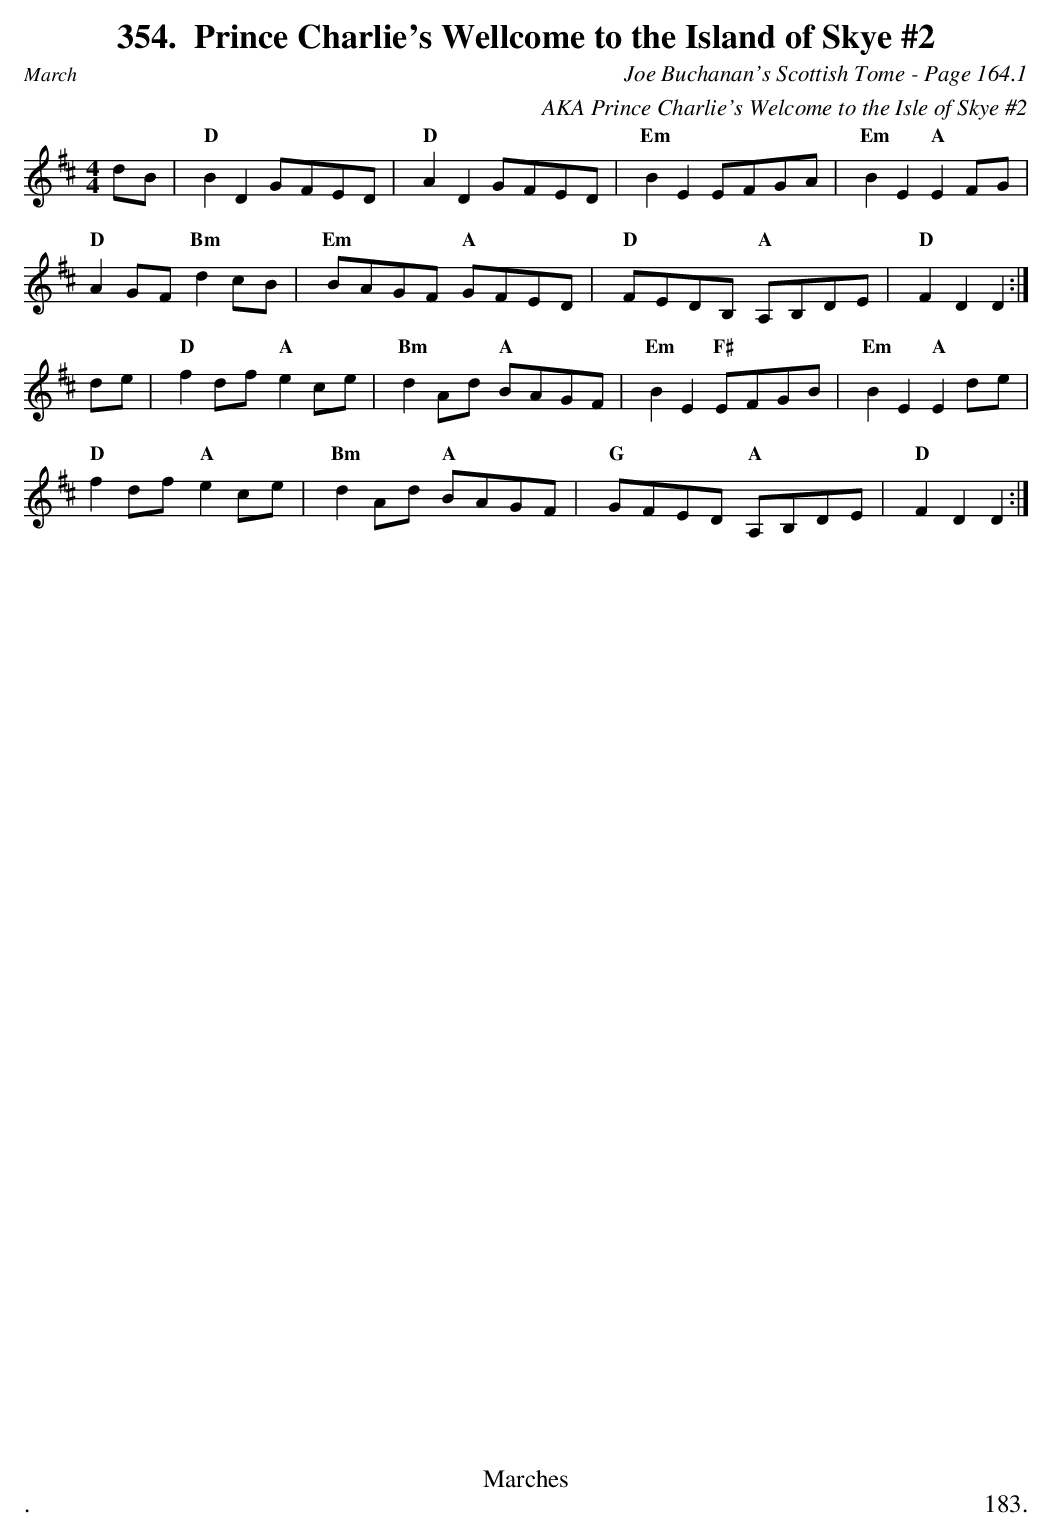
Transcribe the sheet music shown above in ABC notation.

X:1
T:Prince Charlie's Wellcome to the Island of Skye #2
C:Joe Buchanan's Scottish Tome - Page 164.1
C:AKA Prince Charlie's Welcome to the Isle of Skye #2
L:1/8
M:4/4
K:D
dB | "D"B2 D2 GFED | "D"A2 D2 GFED | "Em"B2 E2 EFGA | "Em"B2 E2 "A"E2 FG |
"D"A2 GF "Bm"d2 cB | "Em"BAGF "A"GFED | "D"FEDB, "A"A,B,DE | "D"F2 D2 D2 :|
de | "D"f2 df "A"e2 ce | "Bm"d2 Ad "A"BAGF | "Em"B2 E2 "F#"EFGB | "Em"B2 E2 "A"E2 de |
"D"f2 df "A"e2 ce | "Bm"d2 Ad "A"BAGF | "G"GFED "A"A,B,DE | "D"F2 D2 D2 :|
